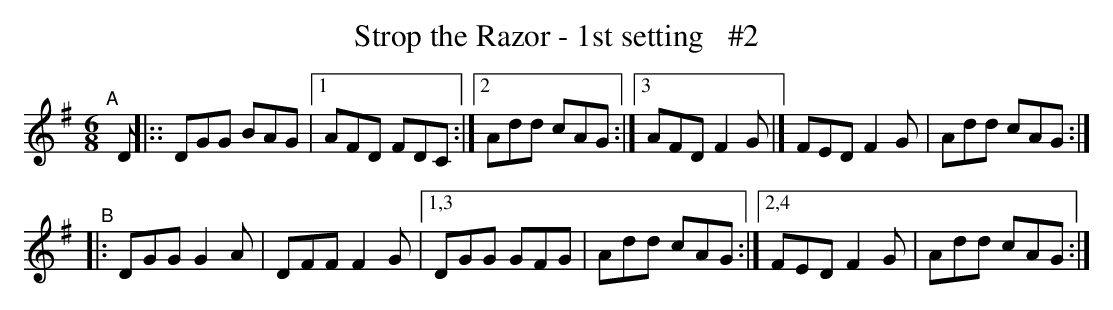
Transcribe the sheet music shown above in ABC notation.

X:1
T: Strop the Razor - 1st setting   #2
M: 6/8
L: 1/8
K: G
"^A"[|] D \
|:: DGG BAG |[1 AFD FDC :|[2 Add cAG :|[3 AFD F2G |] FED F2G | Add cAG :|
"^B"\
|: DGG G2A | DFF F2G |[1,3 DGG GFG | Add cAG :|[2,4 FED F2G | Add cAG :|
